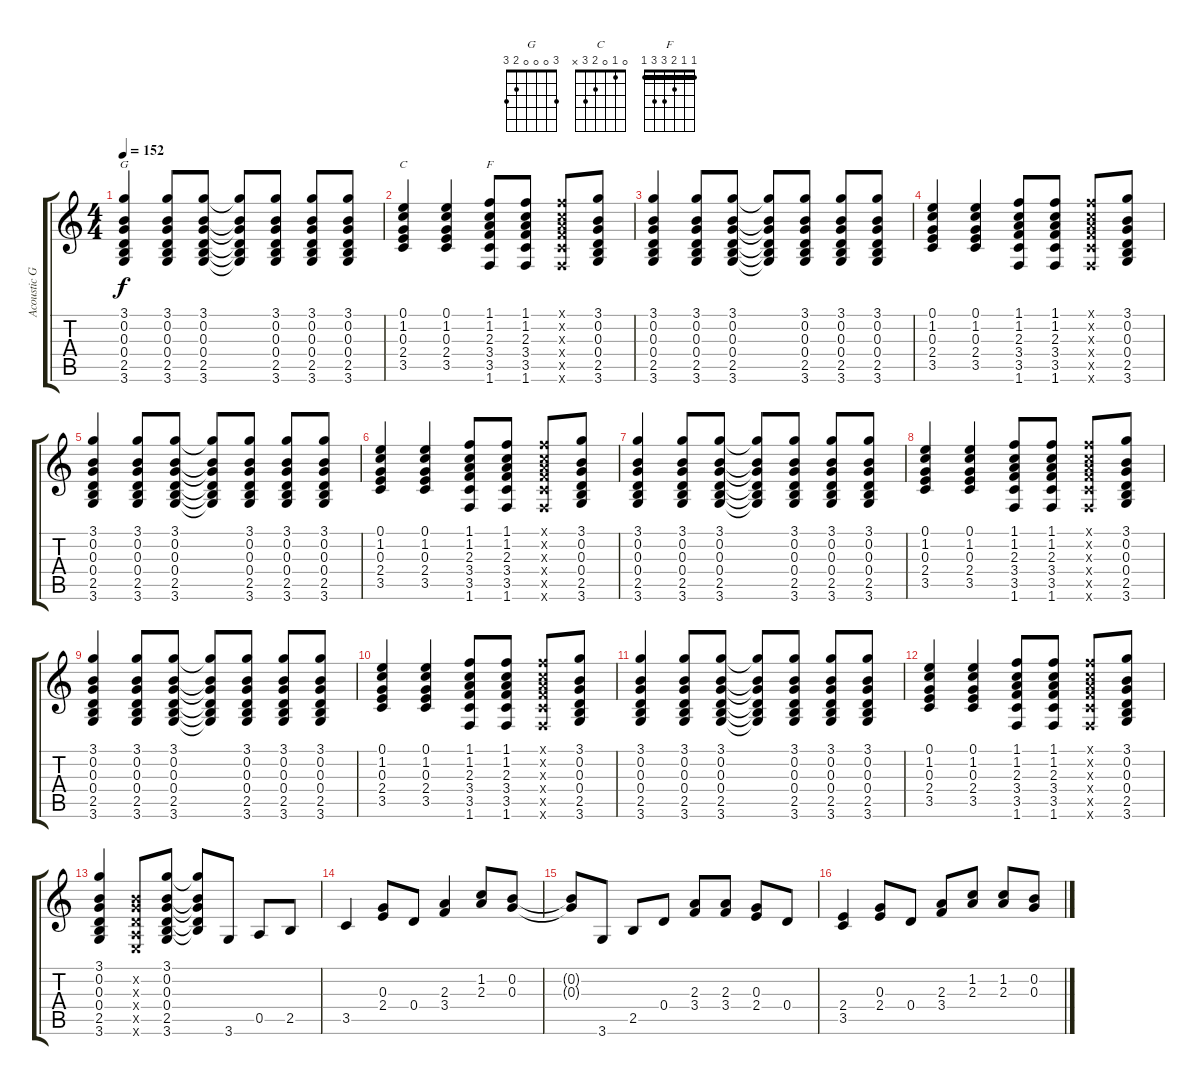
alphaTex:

\track ("Acoustic Guitar" "Acoustic G") {instrument acousticguitarnylon}
\staff {score tabs}
\tuning (E4 B3 G3 D3 A2 E2) {hide}
\chord ("G" 3 0 0 0 2 3)
\chord ("C" 0 1 0 2 3 x)
\chord ("F" 1 1 2 3 3 1) {barre 1}
\ts (4 4)
\tempo 152
\clef g2
\ks c
(3.1 0.2 0.3 0.4 2.5 3.6).4{ch "G" dy f} (3.1 0.2 0.3 0.4 2.5 3.6).8 (3.1 0.2 0.3 0.4 2.5 3.6).8 (3.1{t} 0.2{t} 0.3{t} 0.4{t} 2.5{t} 3.6{t}).8 (3.1 0.2 0.3 0.4 2.5 3.6).8 (3.1 0.2 0.3 0.4 2.5 3.6).8 (3.1 0.2 0.3 0.4 2.5 3.6).8 |
(0.1 1.2 0.3 2.4 3.5).4{ch "C"} (0.1 1.2 0.3 2.4 3.5).4 (1.1 1.2 2.3 3.4 3.5 1.6).8{ch "F"} (1.1 1.2 2.3 3.4 3.5 1.6).8 (1.1{x} 1.2{x} 2.3{x} 3.4{x} 3.5{x} 1.6{x}).8 (3.1 0.2 0.3 0.4 2.5 3.6).8 |
(3.1 0.2 0.3 0.4 2.5 3.6).4 (3.1 0.2 0.3 0.4 2.5 3.6).8 (3.1 0.2 0.3 0.4 2.5 3.6).8 (3.1{t} 0.2{t} 0.3{t} 0.4{t} 2.5{t} 3.6{t}).8 (3.1 0.2 0.3 0.4 2.5 3.6).8 (3.1 0.2 0.3 0.4 2.5 3.6).8 (3.1 0.2 0.3 0.4 2.5 3.6).8 |
(0.1 1.2 0.3 2.4 3.5).4 (0.1 1.2 0.3 2.4 3.5).4 (1.1 1.2 2.3 3.4 3.5 1.6).8 (1.1 1.2 2.3 3.4 3.5 1.6).8 (1.1{x} 1.2{x} 2.3{x} 3.4{x} 3.5{x} 1.6{x}).8 (3.1 0.2 0.3 0.4 2.5 3.6).8 |
(3.1 0.2 0.3 0.4 2.5 3.6).4 (3.1 0.2 0.3 0.4 2.5 3.6).8 (3.1 0.2 0.3 0.4 2.5 3.6).8 (3.1{t} 0.2{t} 0.3{t} 0.4{t} 2.5{t} 3.6{t}).8 (3.1 0.2 0.3 0.4 2.5 3.6).8 (3.1 0.2 0.3 0.4 2.5 3.6).8 (3.1 0.2 0.3 0.4 2.5 3.6).8 |
(0.1 1.2 0.3 2.4 3.5).4 (0.1 1.2 0.3 2.4 3.5).4 (1.1 1.2 2.3 3.4 3.5 1.6).8 (1.1 1.2 2.3 3.4 3.5 1.6).8 (1.1{x} 1.2{x} 2.3{x} 3.4{x} 3.5{x} 1.6{x}).8 (3.1 0.2 0.3 0.4 2.5 3.6).8 |
(3.1 0.2 0.3 0.4 2.5 3.6).4 (3.1 0.2 0.3 0.4 2.5 3.6).8 (3.1 0.2 0.3 0.4 2.5 3.6).8 (3.1{t} 0.2{t} 0.3{t} 0.4{t} 2.5{t} 3.6{t}).8 (3.1 0.2 0.3 0.4 2.5 3.6).8 (3.1 0.2 0.3 0.4 2.5 3.6).8 (3.1 0.2 0.3 0.4 2.5 3.6).8 |
(0.1 1.2 0.3 2.4 3.5).4 (0.1 1.2 0.3 2.4 3.5).4 (1.1 1.2 2.3 3.4 3.5 1.6).8 (1.1 1.2 2.3 3.4 3.5 1.6).8 (1.1{x} 1.2{x} 2.3{x} 3.4{x} 3.5{x} 1.6{x}).8 (3.1 0.2 0.3 0.4 2.5 3.6).8 |
(3.1 0.2 0.3 0.4 2.5 3.6).4 (3.1 0.2 0.3 0.4 2.5 3.6).8 (3.1 0.2 0.3 0.4 2.5 3.6).8 (3.1{t} 0.2{t} 0.3{t} 0.4{t} 2.5{t} 3.6{t}).8 (3.1 0.2 0.3 0.4 2.5 3.6).8 (3.1 0.2 0.3 0.4 2.5 3.6).8 (3.1 0.2 0.3 0.4 2.5 3.6).8 |
(0.1 1.2 0.3 2.4 3.5).4 (0.1 1.2 0.3 2.4 3.5).4 (1.1 1.2 2.3 3.4 3.5 1.6).8 (1.1 1.2 2.3 3.4 3.5 1.6).8 (1.1{x} 1.2{x} 2.3{x} 3.4{x} 3.5{x} 1.6{x}).8 (3.1 0.2 0.3 0.4 2.5 3.6).8 |
(3.1 0.2 0.3 0.4 2.5 3.6).4 (3.1 0.2 0.3 0.4 2.5 3.6).8 (3.1 0.2 0.3 0.4 2.5 3.6).8 (3.1{t} 0.2{t} 0.3{t} 0.4{t} 2.5{t} 3.6{t}).8 (3.1 0.2 0.3 0.4 2.5 3.6).8 (3.1 0.2 0.3 0.4 2.5 3.6).8 (3.1 0.2 0.3 0.4 2.5 3.6).8 |
(0.1 1.2 0.3 2.4 3.5).4 (0.1 1.2 0.3 2.4 3.5).4 (1.1 1.2 2.3 3.4 3.5 1.6).8 (1.1 1.2 2.3 3.4 3.5 1.6).8 (1.1{x} 1.2{x} 2.3{x} 3.4{x} 3.5{x} 1.6{x}).8 (3.1 0.2 0.3 0.4 2.5 3.6).8 |
(3.1 0.2 0.3 0.4 2.5 3.6).4 (0.2{x} 0.3{x} 0.4{x} 0.5{x} 0.6{x}).8 (3.1 0.2 0.3 0.4 2.5 3.6).8 (3.1{t} 0.2{t} 0.3{t} 0.4{t} 2.5{t}).8 3.6.8 0.5.8 2.5.8 |
3.5.4 (0.3 2.4).8 0.4.8 (2.3 3.4).4 (1.2 2.3).8 (0.2 0.3).8 |
(0.2{t} 0.3{t}).8 3.6.8 2.5.8 0.4.8 (2.3 3.4).8 (2.3 3.4).8 (0.3 2.4).8 0.4.8 |
(2.4 3.5).4 (0.3 2.4).8 0.4.8 (2.3 3.4).8 (1.2 2.3).8 (1.2 2.3).8 (0.2 0.3).8
